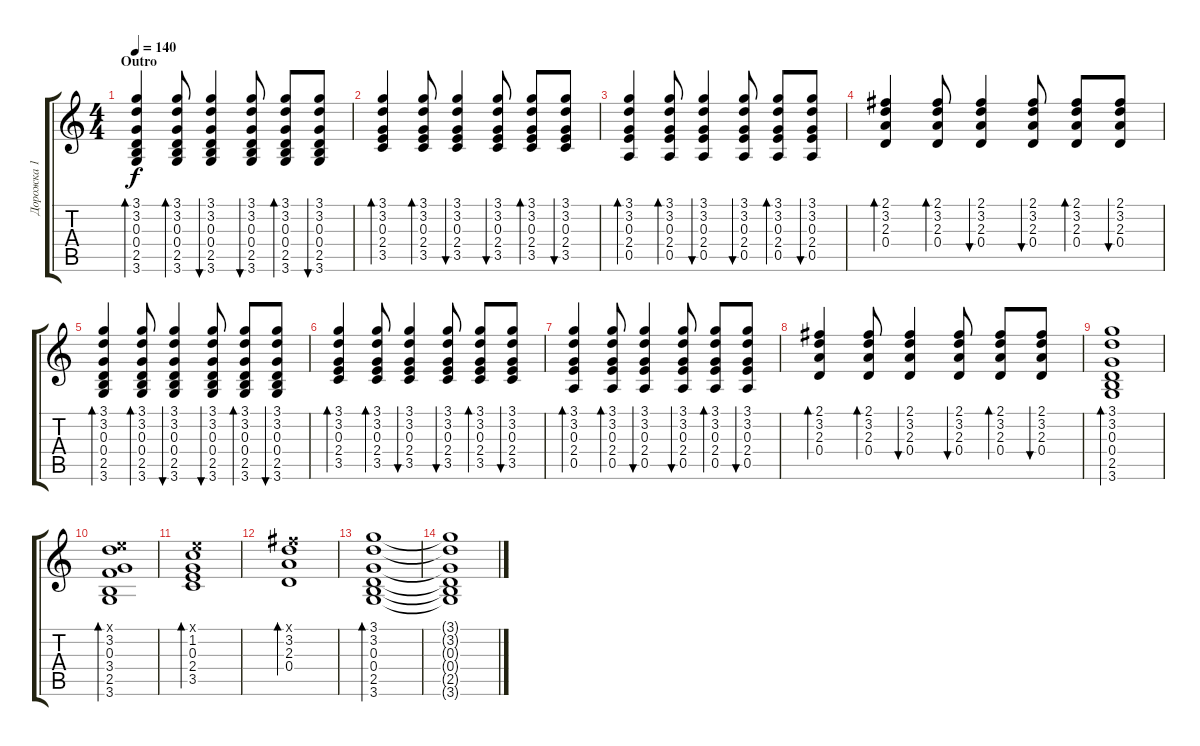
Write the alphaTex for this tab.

\track ("Дорожка 1" "Дорожка 1") {instrument acousticguitarsteel}
\staff {score tabs}
\tuning (E4 B3 G3 D3 A2 E2) {hide}
\ts (4 4)
\section ("" "Outro")
\tempo 140
\clef g2
\ks c
(3.1 3.2 0.3 0.4 2.5 3.6).4{bd 60 dy f} (3.1 3.2 0.3 0.4 2.5 3.6).8{bd 60} (3.1 3.2 0.3 0.4 2.5 3.6).4{bu 60} (3.1 3.2 0.3 0.4 2.5 3.6).8{bu 60} (3.1 3.2 0.3 0.4 2.5 3.6).8{bd 60} (3.1 3.2 0.3 0.4 2.5 3.6).8{bu 60} |
(3.1 3.2 0.3 2.4 3.5).4{bd 60} (3.1 3.2 0.3 2.4 3.5).8{bd 60} (3.1 3.2 0.3 2.4 3.5).4{bu 60} (3.1 3.2 0.3 2.4 3.5).8{bu 60} (3.1 3.2 0.3 2.4 3.5).8{bd 60} (3.1 3.2 0.3 2.4 3.5).8{bu 60} |
(3.1 3.2 0.3 2.4 0.5).4{bd 60} (3.1 3.2 0.3 2.4 0.5).8{bd 60} (3.1 3.2 0.3 2.4 0.5).4{bu 60} (3.1 3.2 0.3 2.4 0.5).8{bu 60} (3.1 3.2 0.3 2.4 0.5).8{bd 60} (3.1 3.2 0.3 2.4 0.5).8{bu 60} |
(2.1 3.2 2.3 0.4).4{bd 60} (2.1 3.2 2.3 0.4).8{bd 60} (2.1 3.2 2.3 0.4).4{bu 60} (2.1 3.2 2.3 0.4).8{bu 60} (2.1 3.2 2.3 0.4).8{bd 60} (2.1 3.2 2.3 0.4).8{bu 60} |
(3.1 3.2 0.3 0.4 2.5 3.6).4{bd 60} (3.1 3.2 0.3 0.4 2.5 3.6).8{bd 60} (3.1 3.2 0.3 0.4 2.5 3.6).4{bu 60} (3.1 3.2 0.3 0.4 2.5 3.6).8{bu 60} (3.1 3.2 0.3 0.4 2.5 3.6).8{bd 60} (3.1 3.2 0.3 0.4 2.5 3.6).8{bu 60} |
(3.1 3.2 0.3 2.4 3.5).4{bd 60} (3.1 3.2 0.3 2.4 3.5).8{bd 60} (3.1 3.2 0.3 2.4 3.5).4{bu 60} (3.1 3.2 0.3 2.4 3.5).8{bu 60} (3.1 3.2 0.3 2.4 3.5).8{bd 60} (3.1 3.2 0.3 2.4 3.5).8{bu 60} |
(3.1 3.2 0.3 2.4 0.5).4{bd 60} (3.1 3.2 0.3 2.4 0.5).8{bd 60} (3.1 3.2 0.3 2.4 0.5).4{bu 60} (3.1 3.2 0.3 2.4 0.5).8{bu 60} (3.1 3.2 0.3 2.4 0.5).8{bd 60} (3.1 3.2 0.3 2.4 0.5).8{bu 60} |
(2.1 3.2 2.3 0.4).4{bd 60} (2.1 3.2 2.3 0.4).8{bd 60} (2.1 3.2 2.3 0.4).4{bu 60} (2.1 3.2 2.3 0.4).8{bu 60} (2.1 3.2 2.3 0.4).8{bd 60} (2.1 3.2 2.3 0.4).8{bu 60} |
(3.1 3.2 0.3 0.4 2.5 3.6).1{bd 60} |
(0.1{x} 3.2 0.3 3.4 2.5 3.6).1{bd 60} |
(0.1{x} 1.2 0.3 2.4 3.5).1{bd 60} |
(2.1{x} 3.2 2.3 0.4).1{bd 60} |
(3.1 3.2 0.3 0.4 2.5 3.6).1{bd 60} |
(3.1{t} 3.2{t} 0.3{t} 0.4{t} 2.5{t} 3.6{t}).1
